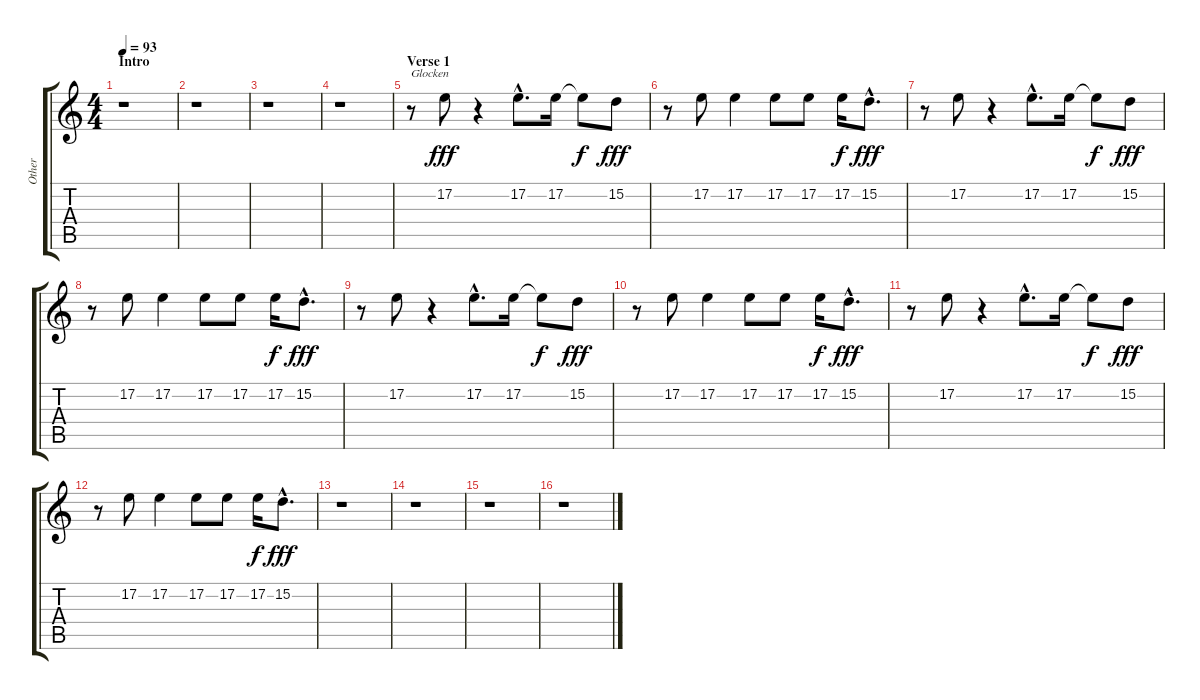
\track ("Other" "Other") {instrument trumpet}
\staff {score tabs}
\tuning (E4 B3 G3 D3 A2 E2) {hide}
\ts (4 4)
\section ("" "Intro")
\tempo 93
\clef g2
\ks c
r.1{dy fff instrument trumpet} |
r.1 |
r.1 |
r.1 |
\section ("" "Verse 1")
r.8{txt "Glocken" instrument glockenspiel} 17.2.8 r.4 17.2{hac}.8{d} 17.2.16 17.2{t}.8{dy f} 15.2.8{dy fff} |
r.8{instrument glockenspiel} 17.2.8 17.2.4 17.2.8 17.2.8 17.2.16{dy f} 15.2{hac}.8{d dy fff} |
r.8{instrument glockenspiel} 17.2.8 r.4 17.2{hac}.8{d} 17.2.16 17.2{t}.8{dy f} 15.2.8{dy fff} |
r.8{instrument glockenspiel} 17.2.8 17.2.4 17.2.8 17.2.8 17.2.16{dy f} 15.2{hac}.8{d dy fff} |
r.8{instrument glockenspiel} 17.2.8 r.4 17.2{hac}.8{d} 17.2.16 17.2{t}.8{dy f} 15.2.8{dy fff} |
r.8{instrument glockenspiel} 17.2.8 17.2.4 17.2.8 17.2.8 17.2.16{dy f} 15.2{hac}.8{d dy fff} |
r.8{instrument glockenspiel} 17.2.8 r.4 17.2{hac}.8{d} 17.2.16 17.2{t}.8{dy f} 15.2.8{dy fff} |
r.8{instrument glockenspiel} 17.2.8 17.2.4 17.2.8 17.2.8 17.2.16{dy f} 15.2{hac}.8{d dy fff} |
r.1 |
r.1 |
r.1 |
r.1
